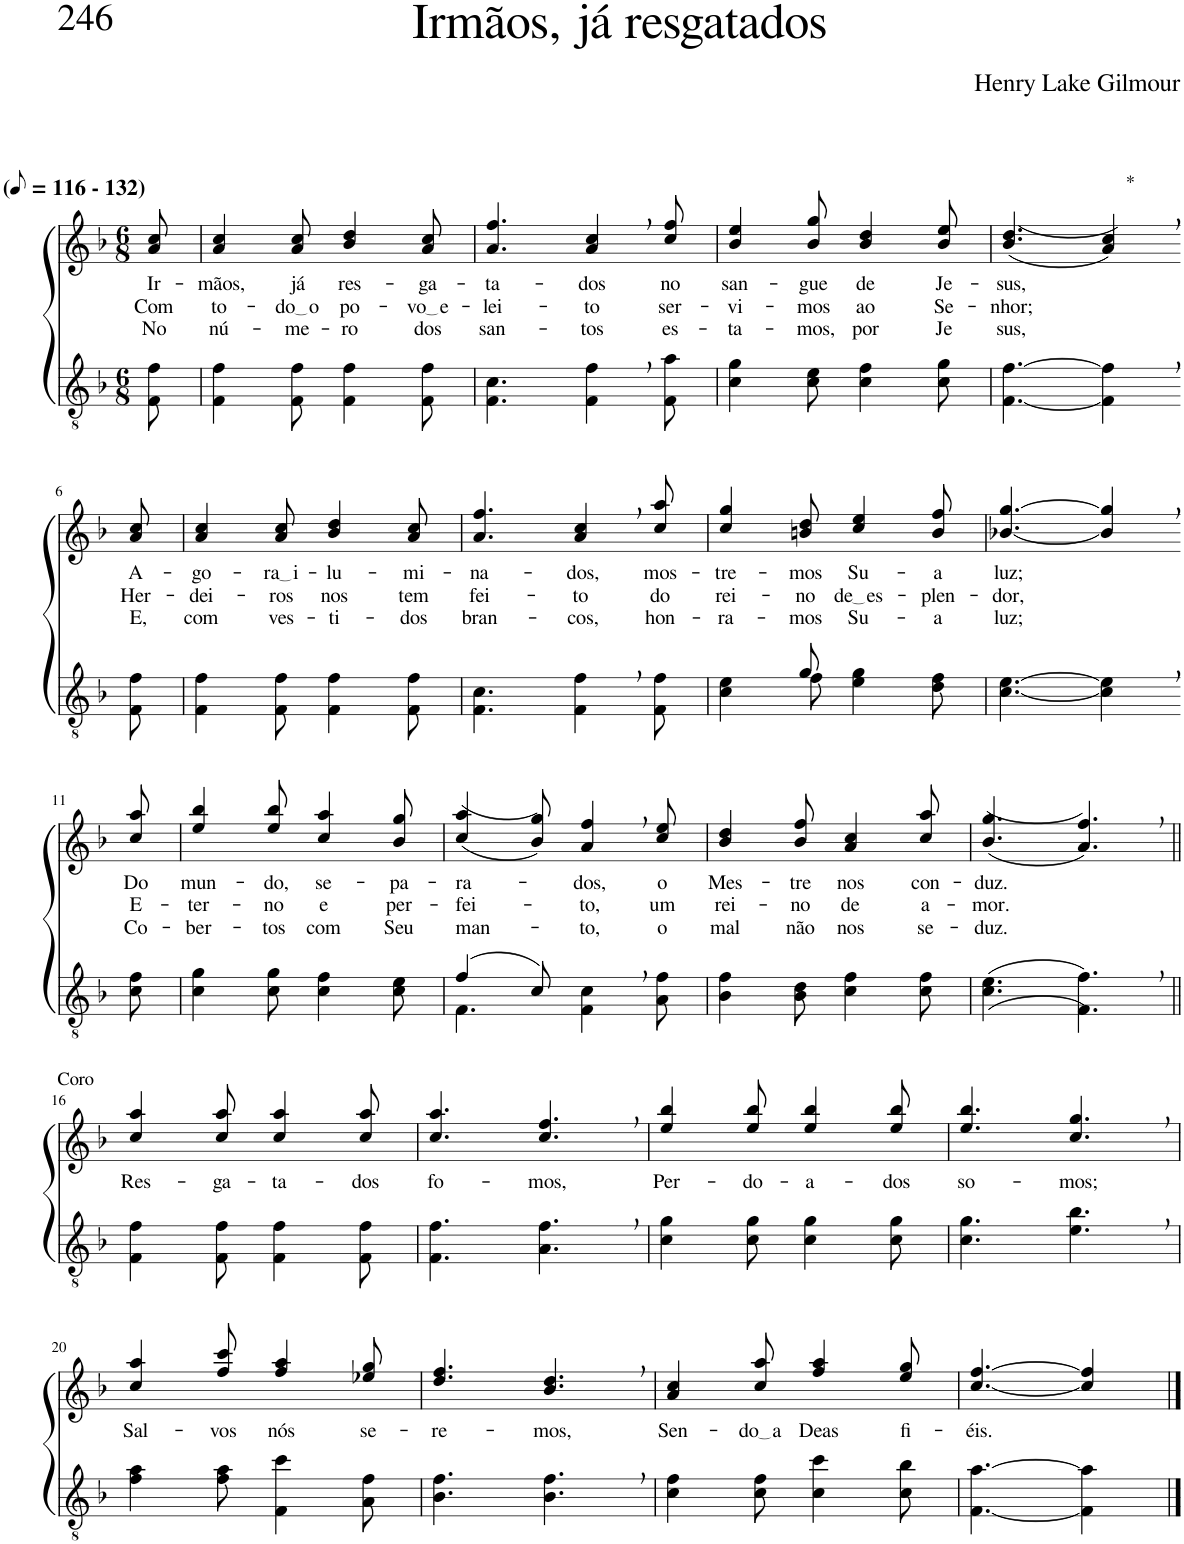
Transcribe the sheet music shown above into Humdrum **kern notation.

**kern	**kern	**text	**text	**text
*part2	*part1	*part1	*part1	*part1
*staff2	*staff1	*staff1	*staff1	*staff1
*I"Parte III e IV	*I"Parte I e II	*	*	*
*clefGv2	*clefG2	*	*	*
*Trd5c9	*Trd5c9	*	*	*
*k[b-]	*k[b-]	*	*	*
*M6/8	*M6/8	*	*	*
*MM58	*MM58	*	*	*
=1	=1	=1	=1	=1
!	!LO:TX:a:B:t=(	!	!	!
!	!LO:TX:a:B:t=- 132)	!	!	!
!	!	!LO:LY:b	!LO:LY:b	!LO:LY:b
8F\ 8f\	8a/ 8cc/	Ir-	Com	No
=2	=2	=2	=2	=2
!	!	!LO:LY:b	!LO:LY:b	!LO:LY:b
4F\ 4f\	4a/ 4cc/	-mãos,	to-	nú-
!	!	!LO:LY:b	!LO:LY:b	!LO:LY:b
8F\ 8f\	8a/ 8cc/	já	do o	-me-
!	!	!LO:LY:b	!LO:LY:b	!LO:LY:b
4F\ 4f\	4b-/ 4dd/	res-	po-	-ro
!	!	!LO:LY:b	!LO:LY:b	!LO:LY:b
8F\ 8f\	8a/ 8cc/	-ga-	vo e	dos
=3	=3	=3	=3	=3
!	!	!LO:LY:b	!LO:LY:b	!LO:LY:b
4.F\ 4.c\	4.a/ 4.ff/	-ta-	-lei-	san-
!	!	!LO:LY:b	!LO:LY:b	!LO:LY:b
4F\, 4f\,	4a/, 4cc/,	-dos	-to	-tos
!	!	!LO:LY:b	!LO:LY:b	!LO:LY:b
8F\ 8a\	8cc/ 8ff/	no	ser-	es-
=4	=4	=4	=4	=4
!	!	!LO:LY:b	!LO:LY:b	!LO:LY:b
4c\ 4g\	4b-/ 4ee/	san-	-vi-	-ta-
!	!	!LO:LY:b	!LO:LY:b	!LO:LY:b
8c\ 8e\	8b-/ 8gg/	-gue	-mos	-mos,
!	!	!LO:LY:b	!LO:LY:b	!LO:LY:b
4c\ 4f\	4b-/ 4dd/	de	ao	por
!	!	!LO:LY:b	!LO:LY:b	!LO:LY:b
8c\ 8g\	8b-/ 8ee/	Je-	Se-	Je
=5	=5	=5	=5	=5
!	!	!LO:LY:b	!LO:LY:b	!LO:LY:b
[4.F\ [4.f\	((4.b-/ 4.dd/	-sus,	-nhor;	sus,
!	!LO:TX:a:t=*	!	!	!
4F\], 4f\],	4a/, 4cc/,))	.	.	.
!!LO:LB:g=z
=6-	=6-	=6-	=6-	=6-
!	!	!LO:LY:b	!LO:LY:b	!LO:LY:b
8F\ 8f\	8a/ 8cc/	A-	Her-	E,
=7	=7	=7	=7	=7
!	!	!LO:LY:b	!LO:LY:b	!LO:LY:b
4F\ 4f\	4a/ 4cc/	-go-	-dei-	com
!	!	!LO:LY:b	!LO:LY:b	!LO:LY:b
8F\ 8f\	8a/ 8cc/	ra i	-ros	ves-
!	!	!LO:LY:b	!LO:LY:b	!LO:LY:b
4F\ 4f\	4b-/ 4dd/	-lu-	nos	-ti-
!	!	!LO:LY:b	!LO:LY:b	!LO:LY:b
8F\ 8f\	8a/ 8cc/	-mi-	tem	-dos
=8	=8	=8	=8	=8
!	!	!LO:LY:b	!LO:LY:b	!LO:LY:b
4.F\ 4.c\	4.a/ 4.ff/	-na-	fei-	bran-
!	!	!LO:LY:b	!LO:LY:b	!LO:LY:b
4F\, 4f\,	4a/, 4cc/,	-dos,	-to	-cos,
!	!	!LO:LY:b	!LO:LY:b	!LO:LY:b
8F\ 8f\	8cc/ 8aa/	mos-	do	hon-
=9	=9	=9	=9	=9
*^	*	*	*	*
!	!	!	!LO:LY:b	!LO:LY:b	!LO:LY:b
4ryy	4c\ 4e\	4cc/ 4gg/	-tre-	rei-	-ra-
!	!	!	!LO:LY:b	!LO:LY:b	!LO:LY:b
8g/	8f\	8bn/ 8dd/	-mos	-no	-mos
!	!	!	!LO:LY:b	!LO:LY:b	!LO:LY:b
4.ryy	4e\ 4g\	4cc/ 4ee/	Su-	de es	Su-
!	!	!	!LO:LY:b	!LO:LY:b	!LO:LY:b
.	8d\ 8f\	8b/ 8ff/	-a	-plen-	-a
=10	=10	=10	=10	=10	=10
!	!	!	!LO:LY:b	!LO:LY:b	!LO:LY:b
*v	*v	*	*	*	*
[4.c\ [4.e\	[4.b-X/ [4.gg/	luz;	-dor,	luz;
4c\], 4e\],	4b-/], 4gg/],	.	.	.
!!LO:LB:g=z
=11-	=11-	=11-	=11-	=11-
!	!	!LO:LY:b	!LO:LY:b	!LO:LY:b
8c\ 8f\	8cc/ 8aa/	Do	E-	Co-
=12	=12	=12	=12	=12
!	!	!LO:LY:b	!LO:LY:b	!LO:LY:b
4c\ 4g\	4ee/ 4bb-/	mun-	-ter-	-ber-
!	!	!LO:LY:b	!LO:LY:b	!LO:LY:b
8c\ 8g\	8ee/ 8bb-/	-do,	-no	-tos
!	!	!LO:LY:b	!LO:LY:b	!LO:LY:b
4c\ 4f\	4cc/ 4aa/	se-	e	com
!	!	!LO:LY:b	!LO:LY:b	!LO:LY:b
8c\ 8e\	8b-/ 8gg/	-pa-	per-	Seu
=13	=13	=13	=13	=13
*^	*	*	*	*
!	!	!	!LO:LY:b	!LO:LY:b	!LO:LY:b
(4f/	4.F\	((4cc/ 4aa/	-ra-	-fei-	man-
8c/)	.	8b-/ 8gg/))	.	.	.
!	!	!	!LO:LY:b	!LO:LY:b	!LO:LY:b
4F\, 4c\,	4.ryy	4a/, 4ff/,	dos,	to,	to,
!	!	!	!LO:LY:b	!LO:LY:b	!LO:LY:b
8A\ 8f\	.	8cc/ 8ee/	o	um	o
*v	*v	*	*	*	*
=14	=14	=14	=14	=14
!	!	!LO:LY:b	!LO:LY:b	!LO:LY:b
4B-\ 4f\	4b-/ 4dd/	Mes-	rei-	mal
!	!	!LO:LY:b	!LO:LY:b	!LO:LY:b
8B-\ 8d\	8b-/ 8ff/	-tre	-no	não
!	!	!LO:LY:b	!LO:LY:b	!LO:LY:b
4c\ 4f\	4a/ 4cc/	nos	de	nos
!	!	!LO:LY:b	!LO:LY:b	!LO:LY:b
8c\ 8f\	8cc/ 8aa/	con-	a-	se-
=15	=15	=15	=15	=15
!	!	!LO:LY:b	!LO:LY:b	!LO:LY:b
((4.c\ 4.e\	((4.b-/ 4.gg/	-duz.	-mor.	-duz.
4.F\, 4.f\,))	4.a/, 4.ff/,))	.	.	.
!!LO:LB:g=z
=16||	=16||	=16||	=16||	=16||
!	!LO:TX:a:t=Coro	!	!	!
!	!	!LO:LY:b	!	!
4F\ 4f\	4cc/ 4aa/	Res-	.	.
!	!	!LO:LY:b	!	!
8F\ 8f\	8cc/ 8aa/	-ga-	.	.
!	!	!LO:LY:b	!	!
4F\ 4f\	4cc/ 4aa/	-ta-	.	.
!	!	!LO:LY:b	!	!
8F\ 8f\	8cc/ 8aa/	-dos	.	.
=17	=17	=17	=17	=17
!	!	!LO:LY:b	!	!
4.F\ 4.f\	4.cc/ 4.aa/	fo-	.	.
!	!	!LO:LY:b	!	!
4.A\, 4.f\,	4.cc/, 4.ff/,	-mos,	.	.
=18	=18	=18	=18	=18
!	!	!LO:LY:b	!	!
4c\ 4g\	4ee/ 4bb-/	Per-	.	.
!	!	!LO:LY:b	!	!
8c\ 8g\	8ee/ 8bb-/	-do-	.	.
!	!	!LO:LY:b	!	!
4c\ 4g\	4ee/ 4bb-/	-a-	.	.
!	!	!LO:LY:b	!	!
8c\ 8g\	8ee/ 8bb-/	-dos	.	.
=19	=19	=19	=19	=19
!	!	!LO:LY:b	!	!
4.c\ 4.g\	4.ee/ 4.bb-/	so-	.	.
!	!	!LO:LY:b	!	!
4.e\, 4.b-\,	4.cc/, 4.gg/,	-mos;	.	.
!!LO:LB:g=z
=20	=20	=20	=20	=20
!	!	!LO:LY:b	!	!
4f\ 4a\	4cc/ 4aa/	Sal-	.	.
!	!	!LO:LY:b	!	!
8f\ 8a\	8ff/ 8ccc/	-vos	.	.
!	!	!LO:LY:b	!	!
4F\ 4cc\	4ff/ 4aa/	nós	.	.
!	!	!LO:LY:b	!	!
8A\ 8f\	8ee-X/ 8gg/	se-	.	.
=21	=21	=21	=21	=21
!	!	!LO:LY:b	!	!
4.B-\ 4.f\	4.dd/ 4.ff/	-re-	.	.
!	!	!LO:LY:b	!	!
4.B-\, 4.f\,	4.b-/, 4.dd/,	-mos,	.	.
=22	=22	=22	=22	=22
!	!	!LO:LY:b	!	!
4c\ 4f\	4a/ 4cc/	Sen-	.	.
!	!	!LO:LY:b	!	!
8c\ 8f\	8cc/ 8aa/	do a	.	.
!	!	!LO:LY:b	!	!
4c\ 4cc\	4ff/ 4aa/	Deas	.	.
!	!	!LO:LY:b	!	!
8c\ 8b-\	8ee/ 8gg/	fi-	.	.
=23	=23	=23	=23	=23
!	!	!LO:LY:b	!	!
[4.F\ [4.a\	[4.cc/ [4.ff/	-éis.	.	.
4F\] 4a\]	4cc/] 4ff/]	.	.	.
==	==	==	==	==
*-	*-	*-	*-	*-
